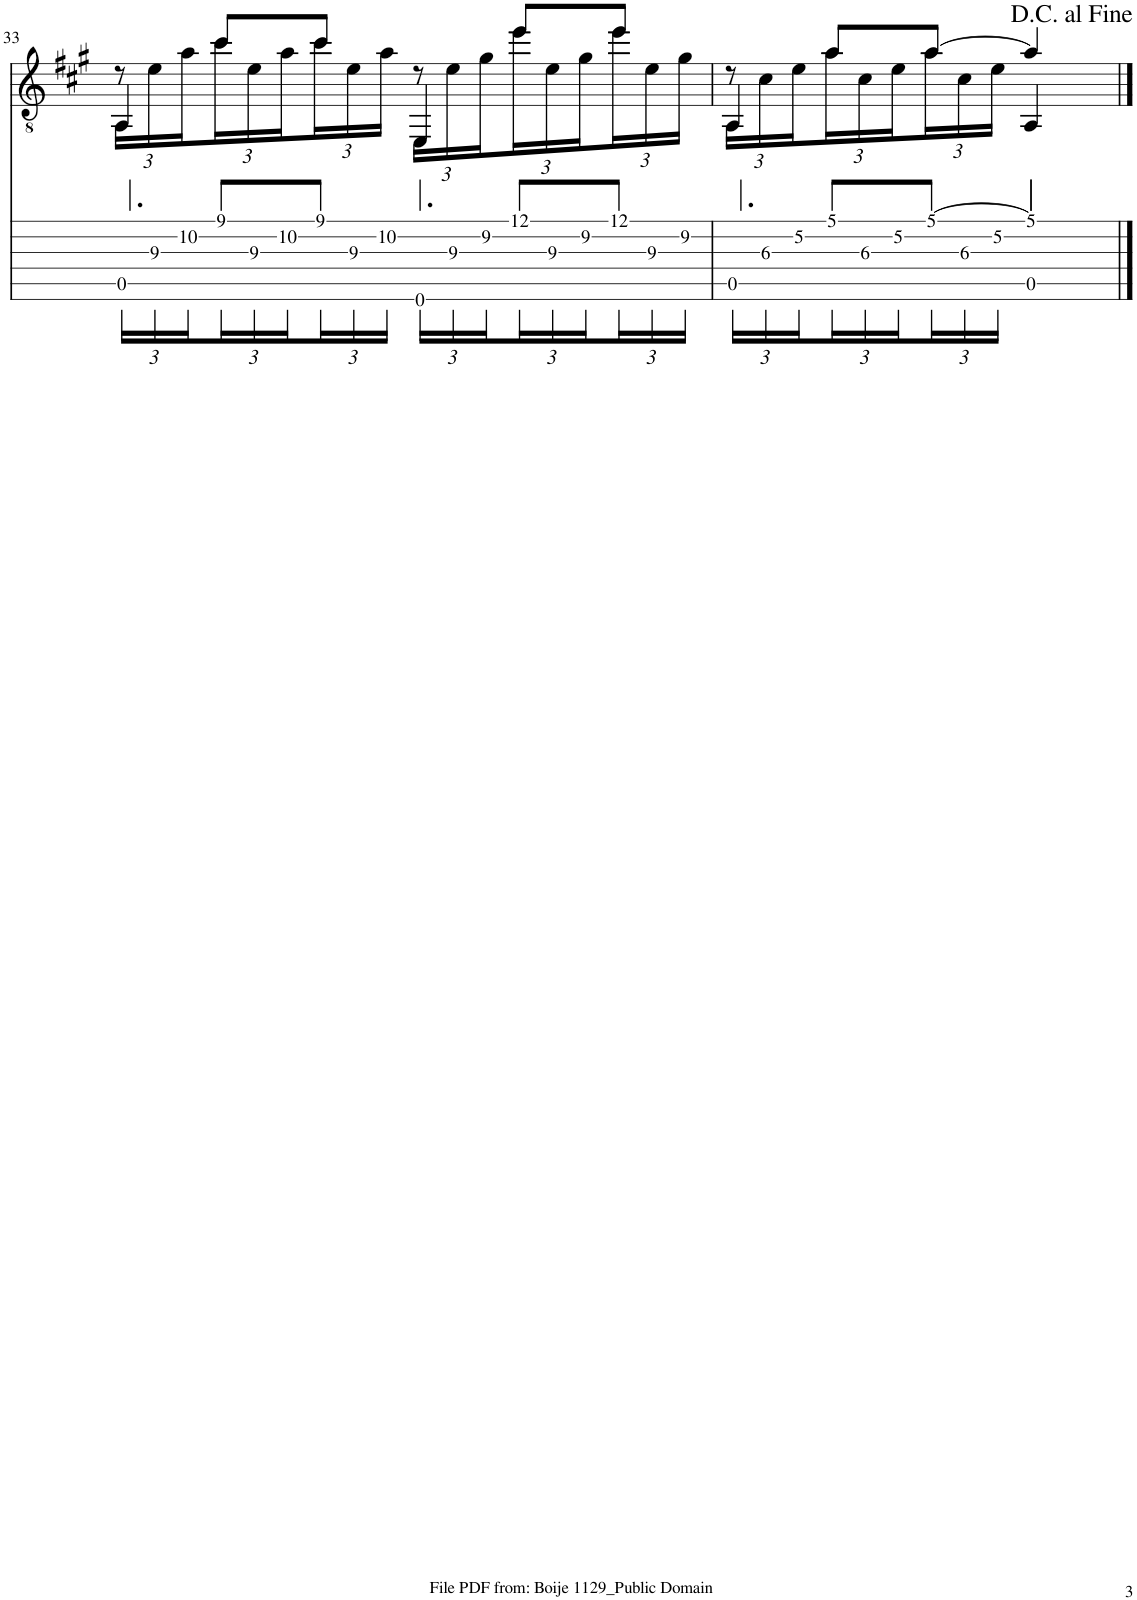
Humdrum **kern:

**kern	**kern
*part2	*part1
*staff2	*staff1
*I"Chitarra classica (Intavolatura)	*I"Guitar
!!LO:PB:g=z
*	*clefGv2
*k[f#c#g#]	*k[f#c#g#]
*M6/8	*M6/8
=33	=33
*^	*^
*	*Xbrackettup	*	*Xbrackettup
*	*^	*	*^
8r	24AA\LL	4.AA/	8r	24AA\LL	4.AA/
.	24e\	.	.	24e\	.
.	24a\	.	.	24a\	.
8cc#/L	24cc#\	.	8cc#/L	24cc#\	.
.	24e\	.	.	24e\	.
.	24a\	.	.	24a\	.
8cc#/J	24cc#\	.	8cc#/J	24cc#\	.
.	24e\	.	.	24e\	.
.	24a\JJ	.	.	24a\JJ	.
8r	24EE\LL	4.EE/	8r	24EE\LL	4.EE/
.	24e\	.	.	24e\	.
.	24g#\	.	.	24g#\	.
8ee/L	24ee\	.	8ee/L	24ee\	.
.	24e\	.	.	24e\	.
.	24g#\	.	.	24g#\	.
8ee/J	24ee\	.	8ee/J	24ee\	.
.	24e\	.	.	24e\	.
.	24g#\JJ	.	.	24g#\JJ	.
=34	=34	=34	=34	=34	=34
8r	24AA\LL	4.AA/	8r	24AA\LL	4.AA/
.	24c#\	.	.	24c#\	.
.	24e\	.	.	24e\	.
8a/L	24a\	.	8a/L	24a\	.
.	24c#\	.	.	24c#\	.
.	24e\	.	.	24e\	.
[8a/J	24a\	.	[8a/J	24a\	.
.	24c#\	.	.	24c#\	.
.	24e\JJ	.	.	24e\JJ	.
4a/]	4ryy	4AA/	4a/]	4ryy	4AA/
*v	*v	*v	*	*	*
*	*v	*v	*v
==	==
*-	*-
